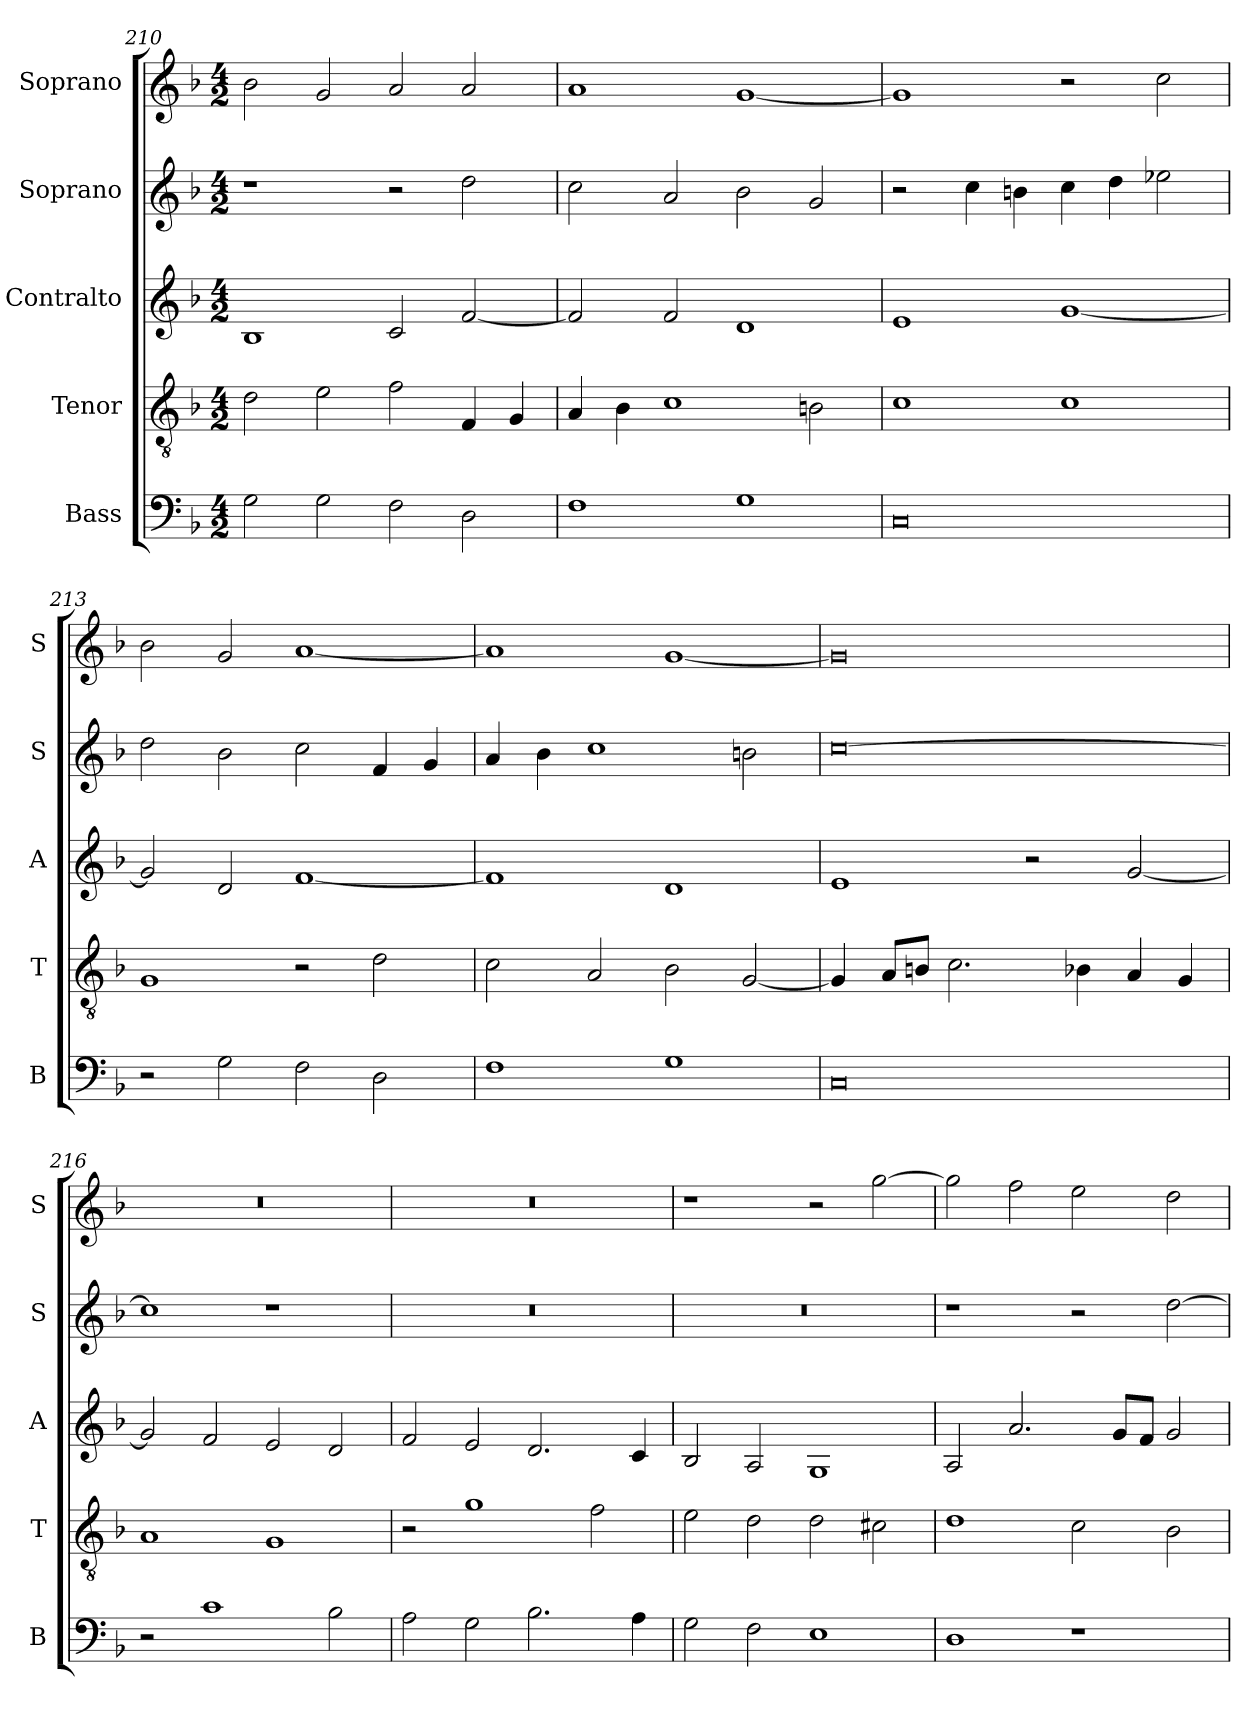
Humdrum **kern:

**kern	**kern	**kern	**kern	**kern
*part5	*part4	*part3	*part2	*part1
*staff5	*staff4	*staff3	*staff2	*staff1
*I"Bass	*I"Tenor	*I"Contralto	*I"Soprano	*I"Soprano
*I'B	*I'T	*I'A	*I'S	*I'S
*clefF4	*clefGv2	*clefG2	*clefG2	*clefG2
*k[b-]	*k[b-]	*k[b-]	*k[b-]	*k[b-]
*G:dor	*G:dor	*G:dor	*G:dor	*G:dor
*M4/2	*M4/2	*M4/2	*M4/2	*M4/2
=210	=210	=210	=210	=210
2G	2d	1B-	1r	2b-
2G	2e	.	.	2g
2F	2f	2c	2r	2a
2D	4F	[2f	2dd	2a
.	4G	.	.	.
=211	=211	=211	=211	=211
1F	4A	2f]	2cc	1a
.	4B-	.	.	.
.	1c	2f	2a	.
1G	.	1d	2b-	[1g
.	2Bn	.	2g	.
=212	=212	=212	=212	=212
0C	1c	1e	2r	1g]
.	.	.	4cc	.
.	.	.	4bn	.
.	1c	[1g	4cc	2r
.	.	.	4dd	.
.	.	.	2ee-X	2cc
=213	=213	=213	=213	=213
2r	1G	2g]	2dd	2b-
2G	.	2d	2b-	2g
2F	2r	[1f	2cc	[1a
2D	2d	.	4f	.
.	.	.	4g	.
=214	=214	=214	=214	=214
1F	2c	1f]	4a	1a]
.	.	.	4b-	.
.	2A	.	1cc	.
1G	2B-	1d	.	[1g
.	[2G	.	2bn	.
=215	=215	=215	=215	=215
0C	4G]	1e	[0cc	0g]
.	8A/L	.	.	.
.	8Bn/J	.	.	.
.	2.c	.	.	.
.	.	2r	.	.
.	4B-X	.	.	.
.	4A	[2g	.	.
.	4G	.	.	.
=216	=216	=216	=216	=216
2r	1A	2g]	1cc]	0r
1c	.	2f	.	.
.	1G	2e	1r	.
2B-	.	2d	.	.
=217	=217	=217	=217	=217
2A	2r	2f	0r	0r
2G	1g	2e	.	.
2.B-	.	2.d	.	.
.	2f	.	.	.
4A	.	4c	.	.
=218	=218	=218	=218	=218
2G	2e	2B-	0r	1r
2F	2d	2A	.	.
1E	2d	1G	.	2r
.	2c#X	.	.	[2gg
=219	=219	=219	=219	=219
1D	1d	2A	1r	2gg]
.	.	2.a	.	2ff
1r	2c	.	2r	2ee
.	.	8g/L	.	.
.	.	8f/J	.	.
.	2B-	2g	[2dd	2dd
=	=	=	=	=
*-	*-	*-	*-	*-
